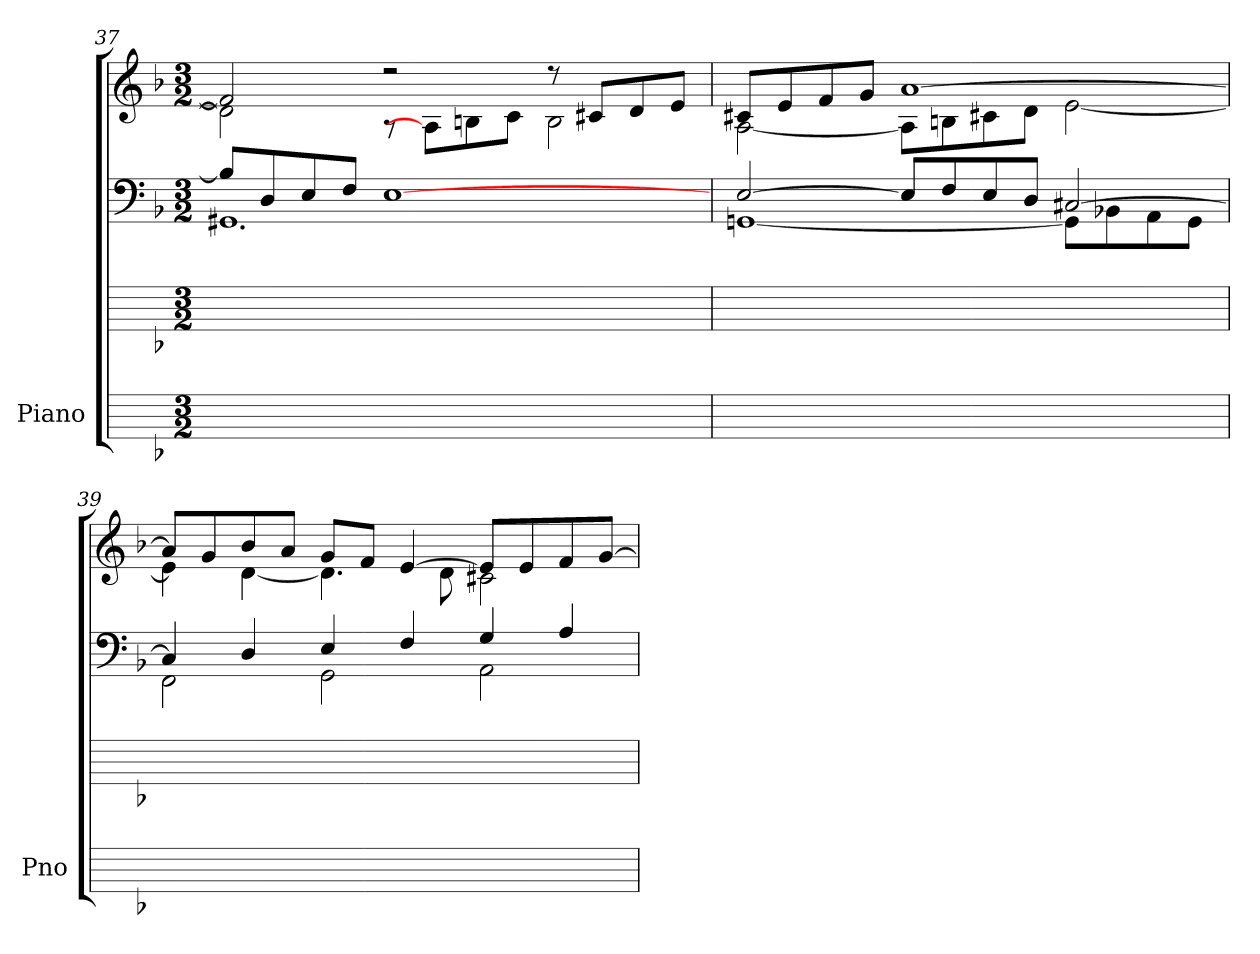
**kern	**kern	**kern	**kern
*part1	*part1	*part1	*part1
*staff4	*staff3	*staff2	*staff1
*I"Piano	*	*	*
*I'Pno	*	*	*
!!LO:LB:g=z
*	*	*clefF4	*clefG2
*k[b-]	*k[b-]	*k[b-]	*k[b-]
*F:	*F:	*F:	*F:
*M3/2	*M3/2	*M3/2	*M3/2
=37	=37	=37	=37
*	*	*^	*^
1.ryy	1.ryy	8B/L]	1.GG#X\	2f/]	2d\]
.	.	8D/	.	.	.
.	.	8E/	.	.	.
.	.	8F/J	.	.	.
.	.	[1E/	.	2r	8r
.	.	.	.	.	8AL]
.	.	.	.	.	8Bn
.	.	.	.	.	8cJ
.	.	.	.	8r	2B\
.	.	.	.	8c#X/L	.
.	.	.	.	8d/	.
.	.	.	.	8e/J	.
=38	=38	=38	=38	=38	=38
1.ryy	1.ryy	[2E/	[1GGn\	8c#XL	[2A\
.	.	.	.	8e/	.
.	.	.	.	8f/	.
.	.	.	.	8g/J	.
.	.	8E/L]	.	[1a/	8A\L]
.	.	8F	.	.	8Bn\
.	.	8E	.	.	8c#X\
.	.	8D/J	.	.	8d\J
.	.	[2C#X/	8GG\L]	.	[2e\
.	.	.	8BB-X\	.	.
.	.	.	8AA\	.	.
.	.	.	8GG\J	.	.
=39	=39	=39	=39	=39	=39
1.ryy	1.ryy	4C#/]	2FF\	8a/L]	4e\]
.	.	.	.	8g/	.
.	.	4D/	.	8b-/	[4d\
.	.	.	.	8a/J	.
.	.	4E/	2GG\	8g/L	4.d\]
.	.	.	.	8f/J	.
.	.	4F/	.	[4e/	.
.	.	.	.	.	8d\
.	.	4G/	2AA\	8e/L]	2c#X\
.	.	.	.	8e/	.
.	.	4A/	.	8f/	.
.	.	.	.	[8g/J	.
*	*	*v	*v	*	*
*	*	*	*v	*v
=	=	=	=
*-	*-	*-	*-
